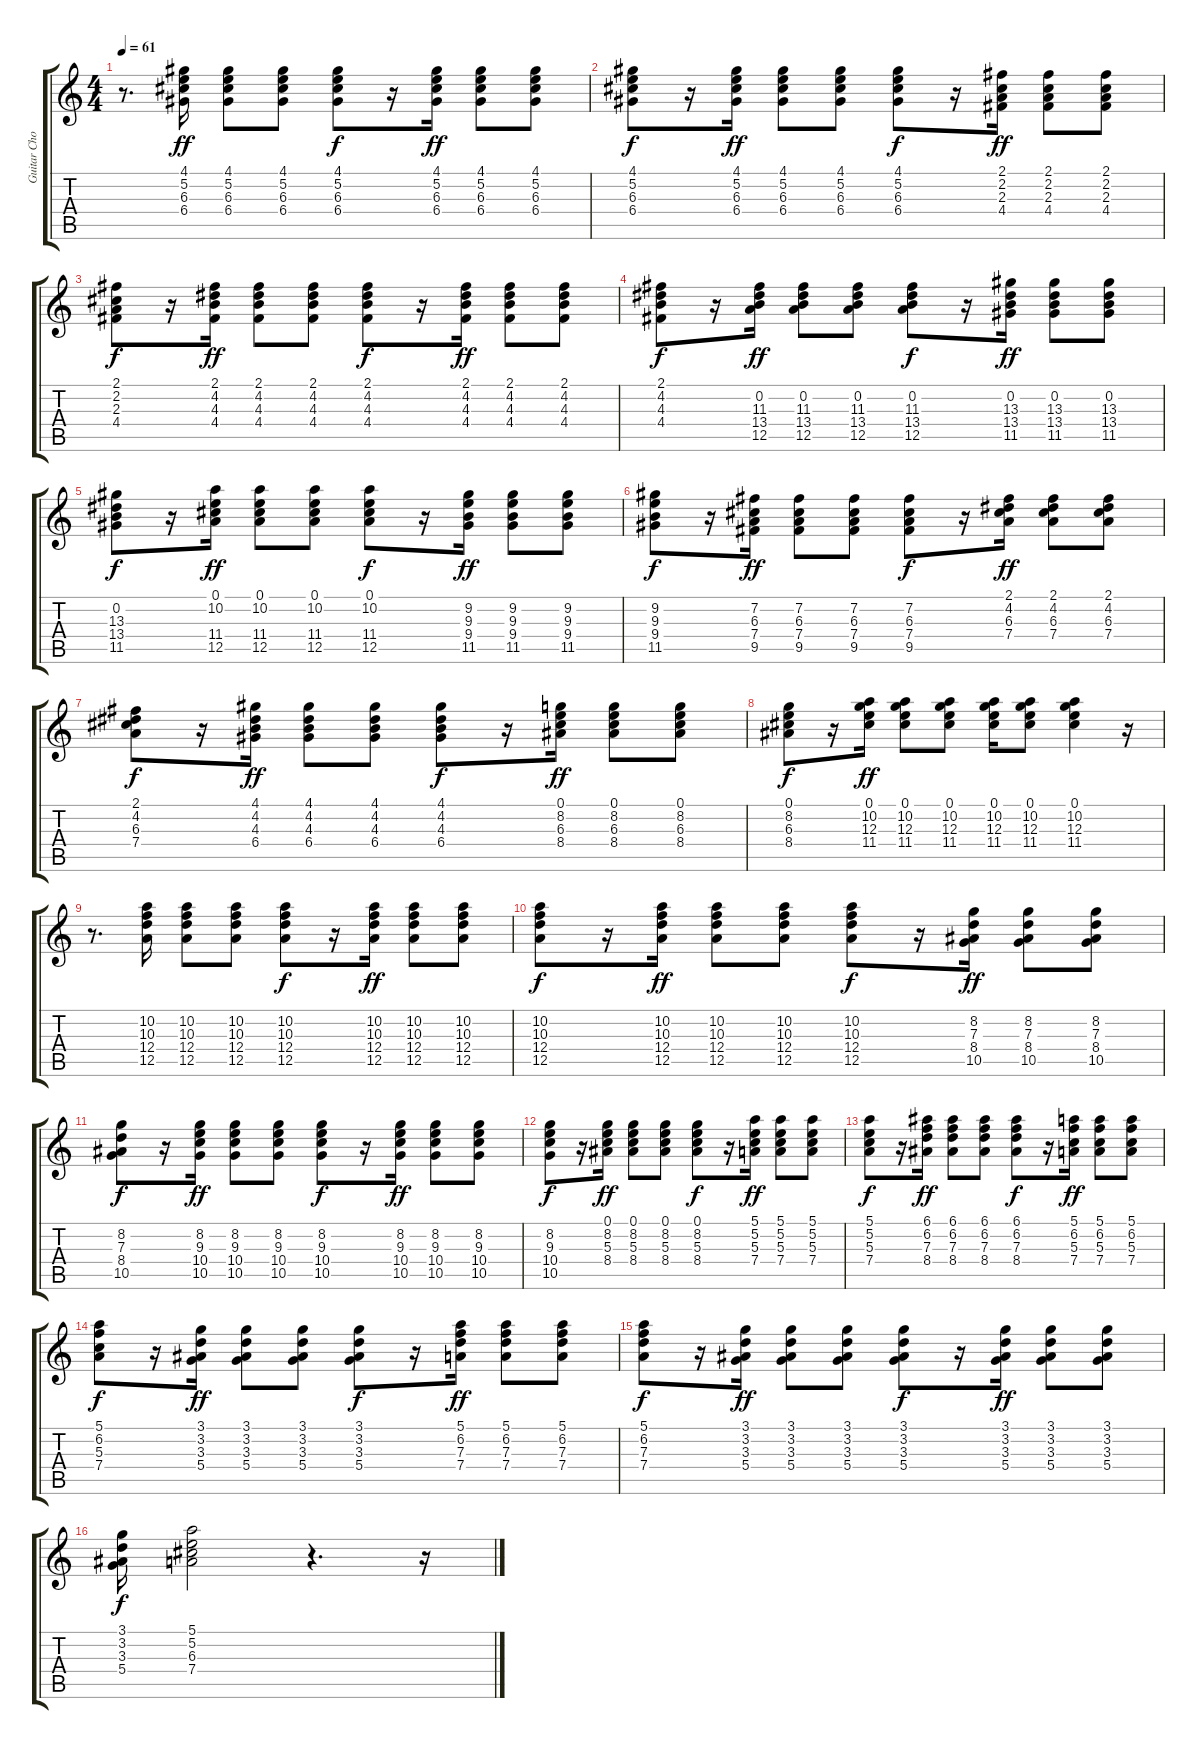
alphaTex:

\track ("Guitar Chorus 2" "Guitar Cho") {instrument acousticguitarsteel}
\staff {score tabs}
\tuning (E4 B3 G3 D3 A2 E2) {hide}
\ts (4 4)
\tempo 61
\clef g2
\ks c
r.8{d dy f} (4.1 5.2 6.3 6.4).16{dy ff} (4.1 5.2 6.3 6.4).8 (4.1 5.2 6.3 6.4).8 (4.1 5.2 6.3 6.4).8{dy f} r.16 (4.1 5.2 6.3 6.4).16{dy ff} (4.1 5.2 6.3 6.4).8 (4.1 5.2 6.3 6.4).8 |
(4.1 5.2 6.3 6.4).8{dy f} r.16 (4.1 5.2 6.3 6.4).16{dy ff} (4.1 5.2 6.3 6.4).8 (4.1 5.2 6.3 6.4).8 (4.1 5.2 6.3 6.4).8{dy f} r.16 (2.1 2.2 2.3 4.4).16{dy ff} (2.1 2.2 2.3 4.4).8 (2.1 2.2 2.3 4.4).8 |
(2.1 2.2 2.3 4.4).8{dy f} r.16 (2.1 4.2 4.3 4.4).16{dy ff} (2.1 4.2 4.3 4.4).8 (2.1 4.2 4.3 4.4).8 (2.1 4.2 4.3 4.4).8{dy f} r.16 (2.1 4.2 4.3 4.4).16{dy ff} (2.1 4.2 4.3 4.4).8 (2.1 4.2 4.3 4.4).8 |
(2.1 4.2 4.3 4.4).8{dy f} r.16 (0.2 11.3 13.4 12.5).16{dy ff} (0.2 11.3 13.4 12.5).8 (0.2 11.3 13.4 12.5).8 (0.2 11.3 13.4 12.5).8{dy f} r.16 (0.2 13.3 13.4 11.5).16{dy ff} (0.2 13.3 13.4 11.5).8 (0.2 13.3 13.4 11.5).8 |
(0.2 13.3 13.4 11.5).8{dy f} r.16 (0.1 10.2 11.4 12.5).16{dy ff} (0.1 10.2 11.4 12.5).8 (0.1 10.2 11.4 12.5).8 (0.1 10.2 11.4 12.5).8{dy f} r.16 (9.2 9.3 9.4 11.5).16{dy ff} (9.2 9.3 9.4 11.5).8 (9.2 9.3 9.4 11.5).8 |
(9.2 9.3 9.4 11.5).8{dy f} r.16 (7.2 6.3 7.4 9.5).16{dy ff} (7.2 6.3 7.4 9.5).8 (7.2 6.3 7.4 9.5).8 (7.2 6.3 7.4 9.5).8{dy f} r.16 (2.1 4.2 6.3 7.4).16{dy ff} (2.1 4.2 6.3 7.4).8 (2.1 4.2 6.3 7.4).8 |
(2.1 4.2 6.3 7.4).8{dy f} r.16 (4.1 4.2 4.3 6.4).16{dy ff} (4.1 4.2 4.3 6.4).8 (4.1 4.2 4.3 6.4).8 (4.1 4.2 4.3 6.4).8{dy f} r.16 (0.1 8.2 6.3 8.4).16{dy ff} (0.1 8.2 6.3 8.4).8 (0.1 8.2 6.3 8.4).8 |
(0.1 8.2 6.3 8.4).8{dy f} r.16 (0.1 10.2 12.3 11.4).16{dy ff} (0.1 10.2 12.3 11.4).8 (0.1 10.2 12.3 11.4).8 (0.1 10.2 12.3 11.4).16 (0.1 10.2 12.3 11.4).8 (0.1 10.2 12.3 11.4).4 r.16 |
r.8{d} (10.2 10.3 12.4 12.5).16 (10.2 10.3 12.4 12.5).8 (10.2 10.3 12.4 12.5).8 (10.2 10.3 12.4 12.5).8{dy f} r.16 (10.2 10.3 12.4 12.5).16{dy ff} (10.2 10.3 12.4 12.5).8 (10.2 10.3 12.4 12.5).8 |
(10.2 10.3 12.4 12.5).8{dy f} r.16 (10.2 10.3 12.4 12.5).16{dy ff} (10.2 10.3 12.4 12.5).8 (10.2 10.3 12.4 12.5).8 (10.2 10.3 12.4 12.5).8{dy f} r.16 (8.2 7.3 8.4 10.5).16{dy ff} (8.2 7.3 8.4 10.5).8 (8.2 7.3 8.4 10.5).8 |
(8.2 7.3 8.4 10.5).8{dy f} r.16 (8.2 9.3 10.4 10.5).16{dy ff} (8.2 9.3 10.4 10.5).8 (8.2 9.3 10.4 10.5).8 (8.2 9.3 10.4 10.5).8{dy f} r.16 (8.2 9.3 10.4 10.5).16{dy ff} (8.2 9.3 10.4 10.5).8 (8.2 9.3 10.4 10.5).8 |
(8.2 9.3 10.4 10.5).8{dy f} r.16 (0.1 8.2 5.3 8.4).16{dy ff} (0.1 8.2 5.3 8.4).8 (0.1 8.2 5.3 8.4).8 (0.1 8.2 5.3 8.4).8{dy f} r.16 (5.1 5.2 5.3 7.4).16{dy ff} (5.1 5.2 5.3 7.4).8 (5.1 5.2 5.3 7.4).8 |
(5.1 5.2 5.3 7.4).8{dy f} r.16 (6.1 6.2 7.3 8.4).16{dy ff} (6.1 6.2 7.3 8.4).8 (6.1 6.2 7.3 8.4).8 (6.1 6.2 7.3 8.4).8{dy f} r.16 (5.1 6.2 5.3 7.4).16{dy ff} (5.1 6.2 5.3 7.4).8 (5.1 6.2 5.3 7.4).8 |
(5.1 6.2 5.3 7.4).8{dy f} r.16 (3.1 3.2 3.3 5.4).16{dy ff} (3.1 3.2 3.3 5.4).8 (3.1 3.2 3.3 5.4).8 (3.1 3.2 3.3 5.4).8{dy f} r.16 (5.1 6.2 7.3 7.4).16{dy ff} (5.1 6.2 7.3 7.4).8 (5.1 6.2 7.3 7.4).8 |
(5.1 6.2 7.3 7.4).8{dy f} r.16 (3.1 3.2 3.3 5.4).16{dy ff} (3.1 3.2 3.3 5.4).8 (3.1 3.2 3.3 5.4).8 (3.1 3.2 3.3 5.4).8{dy f} r.16 (3.1 3.2 3.3 5.4).16{dy ff} (3.1 3.2 3.3 5.4).8 (3.1 3.2 3.3 5.4).8 |
(3.1 3.2 3.3 5.4).16{dy f} (5.1 5.2 6.3 7.4).2 r.4{d} r.16
